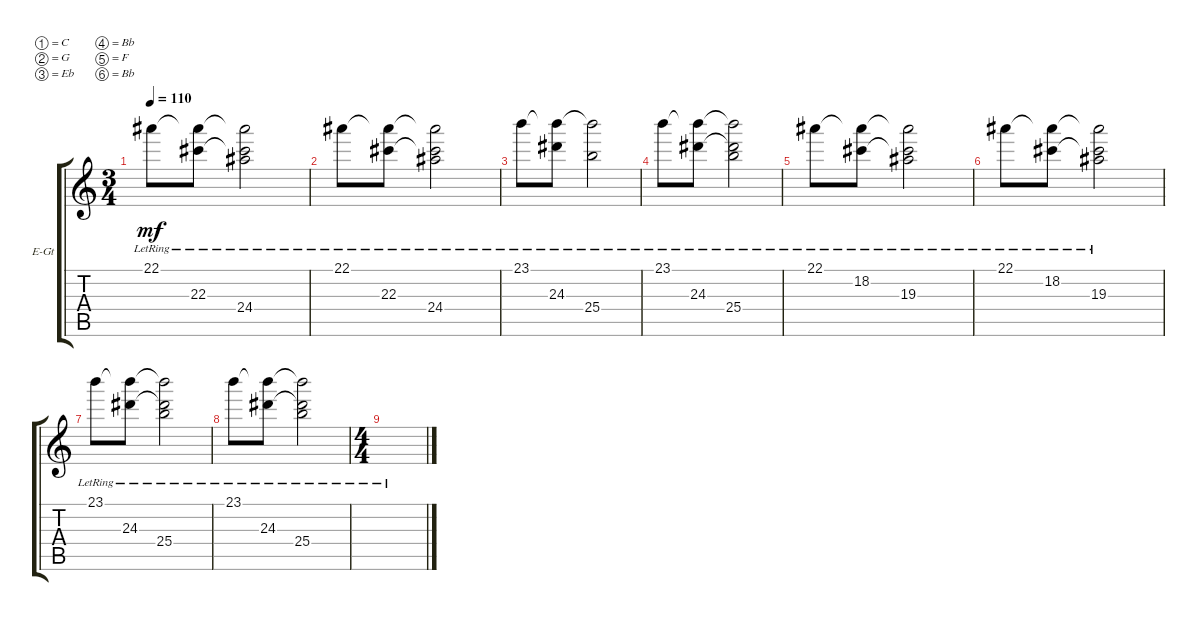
\bracketExtendMode groupsimilarinstruments
\firstSystemTrackNameOrientation horizontal
\otherSystemsTrackNameOrientation horizontal
\track ("Clean Guitar(Octave)" "E-Gt") {instrument electricguitarclean}
\staff {score tabs}
\tuning (C4 G3 Eb3 Bb2 F2 Bb1)
\ts (3 4)
\tempo 110
\clef g2
\scale
0.487395
\ks c
22.1{lr}.8{dy mf instrument electricguitarclean} (22.1{lr t} 22.3{lr}).8 (22.1{lr t} 22.3{lr t} 24.4{lr}).2 |
\scale
0.256303 22.1{lr}.8 (22.1{lr t} 22.3{lr}).8 (22.1{lr t} 22.3{lr t} 24.4{lr}).2 |
\scale
0.256303 23.1{lr}.8 (23.1{lr t} 24.3{lr}).8 (23.1{lr t} 25.4{lr}).2 |
\scale
0.333333 23.1{lr}.8 (23.1{lr t} 24.3{lr}).8 (23.1{lr t} 24.3{lr t} 25.4{lr}).2 |
\scale
0.333333 22.1{lr}.8 (22.1{lr t} 18.2{lr}).8 (22.1{lr t} 18.2{lr t} 19.3{lr}).2 |
\scale
0.333333 22.1{lr}.8 (22.1{lr t} 18.2{lr}).8 (22.1{lr t} 18.2{lr t} 19.3{lr}).2 |
\scale
0.256303 23.1{lr}.8 (23.1{lr t} 24.3{lr}).8 (23.1{lr t} 24.3{lr t} 25.4{lr}).2 |
\scale
0.256303 23.1{lr}.8 (23.1{lr t} 24.3{lr}).8 (23.1{lr t} 24.3{lr t} 25.4{lr}).2 |
\ts (4 4)
\scale
0.487395 |
\scale
0.333333 |
\scale
0.333333 |
\scale
0.333333 |
\scale
0.333333 |
\scale
0.333333 |
\scale
0.333333 |
\scale
0.256303
